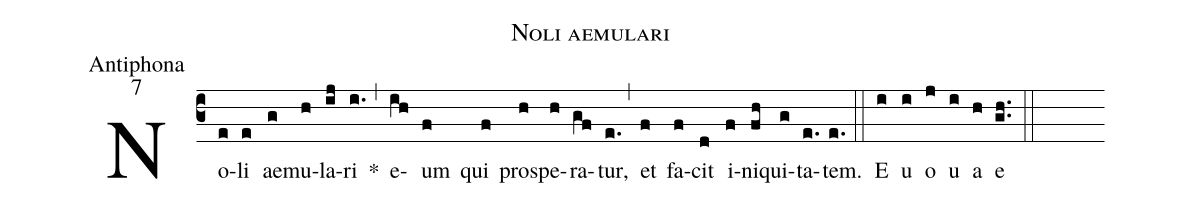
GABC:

name:Noli aemulari;
office-part:Antiphona;
mode:7;
%%
(c3) No(e)li(e) ae(g)mu(h)la(ij)ri(i.) *(,) e(ih)um(f) qui(f) pro(h)spe(h)ra(gf)tur,(e.) (,) et(f) fa(f)cit(d) i(f)ni(fh)qui(g)ta(e.)tem.(e.) (::) <eu>E(i) u(i) o(j) u(i) a(h) e</eu>(g.h.) (::)
